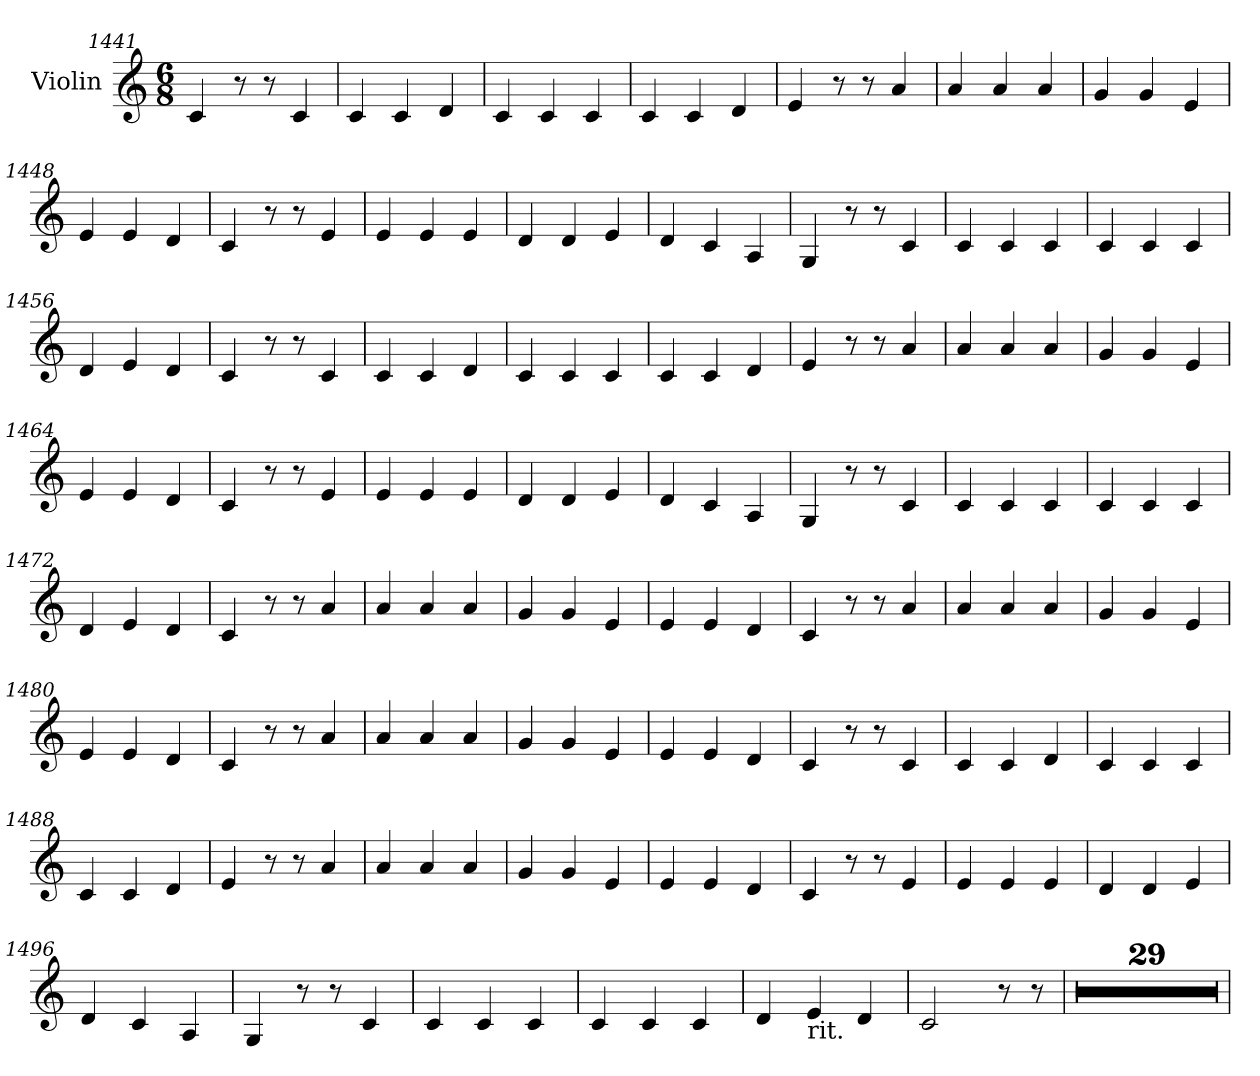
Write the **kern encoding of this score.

**kern
*part1
*staff1
*I"Violin
*clefG2
*k[]
*C:
*M6/8
=1441
4c/
8r
8r
4c/
=1442
4c/
4c/
4d/
=1443
4c/
4c/
4c/
!!LO:LB:g=z
=1444
4c/
4c/
4d/
=1445
4e/
8r
8r
4a/
=1446
4a/
4a/
4a/
=1447
4g/
4g/
4e/
=1448
4e/
4e/
4d/
=1449
4c/
8r
8r
4e/
=1450
4e/
4e/
4e/
!!LO:LB:g=z
=1451
4d/
4d/
4e/
=1452
4d/
4c/
4A/
=1453
4G/
8r
8r
4c/
=1454
4c/
4c/
4c/
=1455
4c/
4c/
4c/
=1456
4d/
4e/
4d/
=1457
4c/
8r
8r
4c/
!!LO:LB:g=z
=1458
4c/
4c/
4d/
=1459
4c/
4c/
4c/
=1460
4c/
4c/
4d/
=1461
4e/
8r
8r
4a/
=1462
4a/
4a/
4a/
=1463
4g/
4g/
4e/
=1464
4e/
4e/
4d/
!!LO:LB:g=z
=1465
4c/
8r
8r
4e/
=1466
4e/
4e/
4e/
=1467
4d/
4d/
4e/
=1468
4d/
4c/
4A/
=1469
4G/
8r
8r
4c/
=1470
4c/
4c/
4c/
=1471
4c/
4c/
4c/
!!LO:LB:g=z
=1472
4d/
4e/
4d/
=1473
4c/
8r
8r
4a/
=1474
4a/
4a/
4a/
=1475
4g/
4g/
4e/
=1476
4e/
4e/
4d/
=1477
4c/
8r
8r
4a/
=1478
4a/
4a/
4a/
!!LO:LB:g=z
=1479
4g/
4g/
4e/
=1480
4e/
4e/
4d/
=1481
4c/
8r
8r
4a/
=1482
4a/
4a/
4a/
=1483
4g/
4g/
4e/
=1484
4e/
4e/
4d/
=1485
4c/
8r
8r
4c/
!!LO:PB:g=z
=1486
4c/
4c/
4d/
=1487
4c/
4c/
4c/
=1488
4c/
4c/
4d/
=1489
4e/
8r
8r
4a/
=1490
4a/
4a/
4a/
=1491
4g/
4g/
4e/
=1492
4e/
4e/
4d/
!!LO:LB:g=z
=1493
4c/
8r
8r
4e/
=1494
4e/
4e/
4e/
=1495
4d/
4d/
4e/
=1496
4d/
4c/
4A/
=1497
4G/
8r
8r
4c/
=1498
4c/
4c/
4c/
=1499
4c/
4c/
4c/
!!LO:LB:g=z
=1500
4d/
!LO:TX:b:t=rit.
4e/
4d/
=1501
2c/
8r
8r
=1502
2.r
=1503
2.r
=1504
2.r
=1505
2.r
=1506
2.r
=1507
2.r
!!LO:LB:g=z
=1508
2.r
=1509
2.r
=1510
2.r
=1511
2.r
=1512
2.r
=1513
2.r
=1514
2.r
=1515
2.r
!!LO:LB:g=z
=1516
2.r
=1517
2.r
=1518
2.r
=1519
2.r
=1520
2.r
=1521
2.r
=1522
2.r
=1523
2.r
!!LO:LB:g=z
=1524
2.r
=1525
2.r
=1526
2.r
=1527
2.r
=1528
2.r
=1529
2.r
=1530
2.r
=
*-
